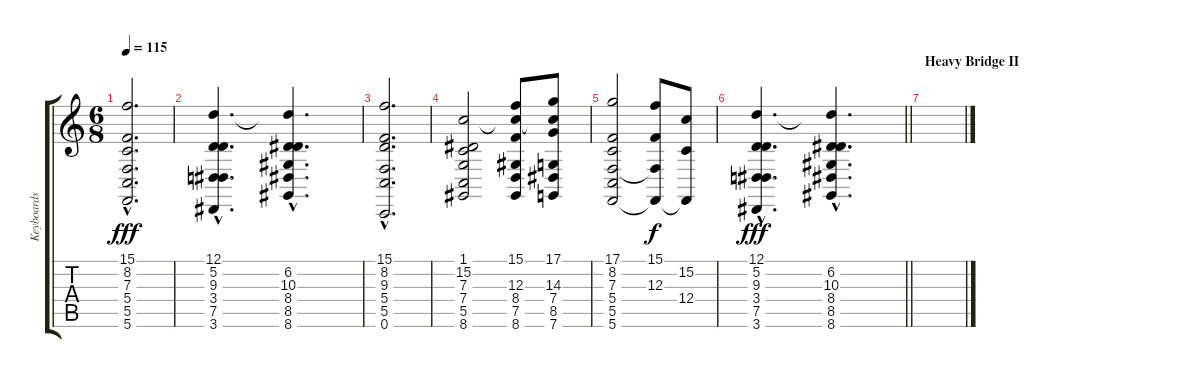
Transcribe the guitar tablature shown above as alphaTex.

\track ("Keyboards" "Keyboards") {instrument pad2warm}
\staff {score tabs}
\tuning (D4 A3 F3 C3 G2 C2) {hide}
\ts (6 8)
\tempo 115
\clef g2
\ks c
(15.1{hac} 8.2{hac} 7.3{hac} 5.4{hac} 5.5{hac} 5.6{hac}).2{d dy fff} |
(12.1{hac} 5.2{hac} 9.3{hac} 3.4{hac} 7.5{hac} 3.6{hac}).4{d} (12.1{hac t} 6.2{hac} 10.3{hac} 8.4{hac} 8.5{hac} 8.6{hac}).4{d} |
(15.1{hac} 8.2{hac} 9.3{hac} 5.4{hac} 5.5{hac} 0.6{hac}).2{d} |
(1.1 15.2 7.3 7.4 5.5 8.6).2 (15.1 15.2{t} 12.3 8.4 7.5 8.6).8 (17.1 15.2{t} 14.3 7.4 8.5 7.6).8 |
(17.1 8.2 7.3 5.4 5.5 5.6).2 (15.1 12.3 5.4{t} 5.6{t}).8{dy f} (15.2 12.4 5.6{t}).8 |
\barLineRight lightlight
(12.1{hac} 5.2{hac} 9.3{hac} 3.4{hac} 7.5{hac} 3.6{hac}).4{d dy fff} (12.1{hac t} 6.2{hac} 10.3{hac} 8.4{hac} 8.5{hac} 8.6{hac}).4{d} |
\section ("" "Heavy Bridge II")
